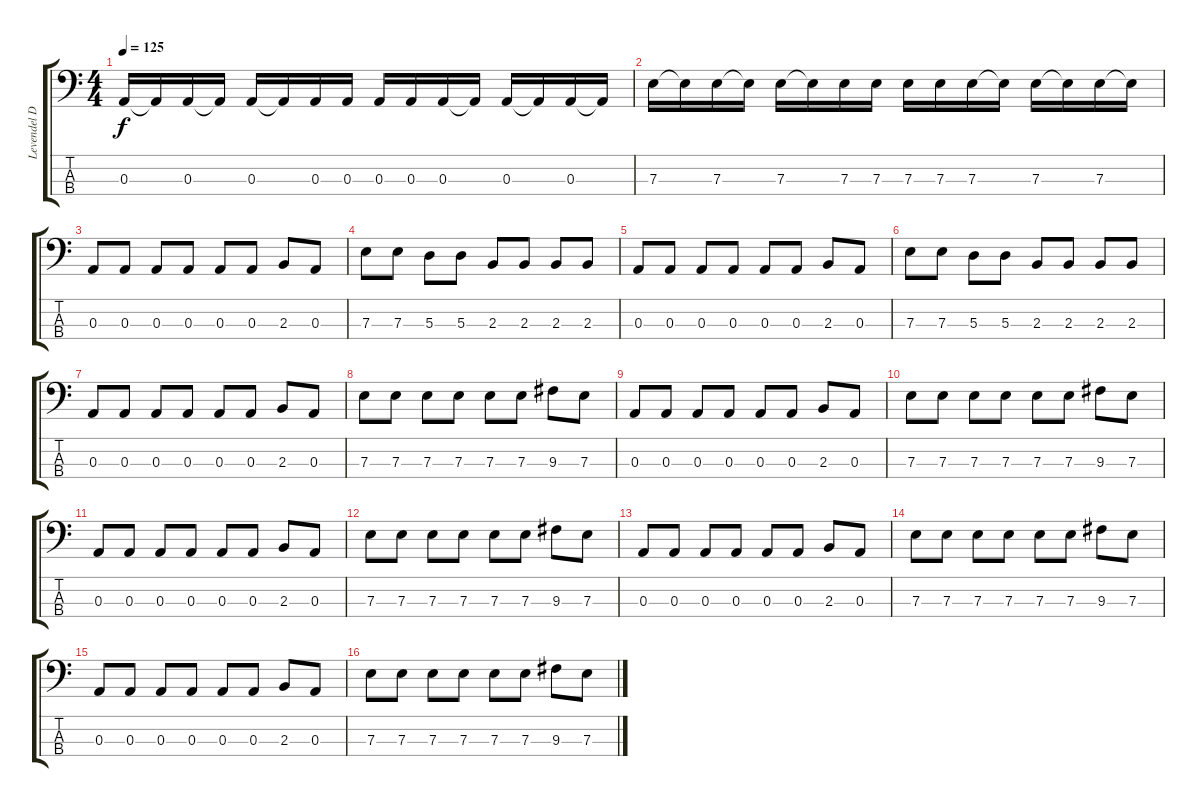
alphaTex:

\track ("Levendel Dávid - Basszer" "Levendel D") {instrument electricbasspick}
\staff {score tabs}
\tuning (G2 D2 A1 E1) {hide}
\ts (4 4)
\tempo 125
\clef f4
\ks c
0.3.16{dy f} 0.3{t}.16 0.3.16 0.3{t}.16 0.3.16 0.3{t}.16 0.3.16 0.3.16 0.3.16 0.3.16 0.3.16 0.3{t}.16 0.3.16 0.3{t}.16 0.3.16 0.3{t}.16 |
7.3.16 7.3{t}.16 7.3.16 7.3{t}.16 7.3.16 7.3{t}.16 7.3.16 7.3.16 7.3.16 7.3.16 7.3.16 7.3{t}.16 7.3.16 7.3{t}.16 7.3.16 7.3{t}.16 |
0.3.8 0.3.8 0.3.8 0.3.8 0.3.8 0.3.8 2.3.8 0.3.8 |
7.3.8 7.3.8 5.3.8 5.3.8 2.3.8 2.3.8 2.3.8 2.3.8 |
0.3.8 0.3.8 0.3.8 0.3.8 0.3.8 0.3.8 2.3.8 0.3.8 |
7.3.8 7.3.8 5.3.8 5.3.8 2.3.8 2.3.8 2.3.8 2.3.8 |
0.3.8 0.3.8 0.3.8 0.3.8 0.3.8 0.3.8 2.3.8 0.3.8 |
7.3.8 7.3.8 7.3.8 7.3.8 7.3.8 7.3.8 9.3.8 7.3.8 |
0.3.8 0.3.8 0.3.8 0.3.8 0.3.8 0.3.8 2.3.8 0.3.8 |
7.3.8 7.3.8 7.3.8 7.3.8 7.3.8 7.3.8 9.3.8 7.3.8 |
0.3.8 0.3.8 0.3.8 0.3.8 0.3.8 0.3.8 2.3.8 0.3.8 |
7.3.8 7.3.8 7.3.8 7.3.8 7.3.8 7.3.8 9.3.8 7.3.8 |
0.3.8 0.3.8 0.3.8 0.3.8 0.3.8 0.3.8 2.3.8 0.3.8 |
7.3.8 7.3.8 7.3.8 7.3.8 7.3.8 7.3.8 9.3.8 7.3.8 |
0.3.8 0.3.8 0.3.8 0.3.8 0.3.8 0.3.8 2.3.8 0.3.8 |
7.3.8 7.3.8 7.3.8 7.3.8 7.3.8 7.3.8 9.3.8 7.3.8
